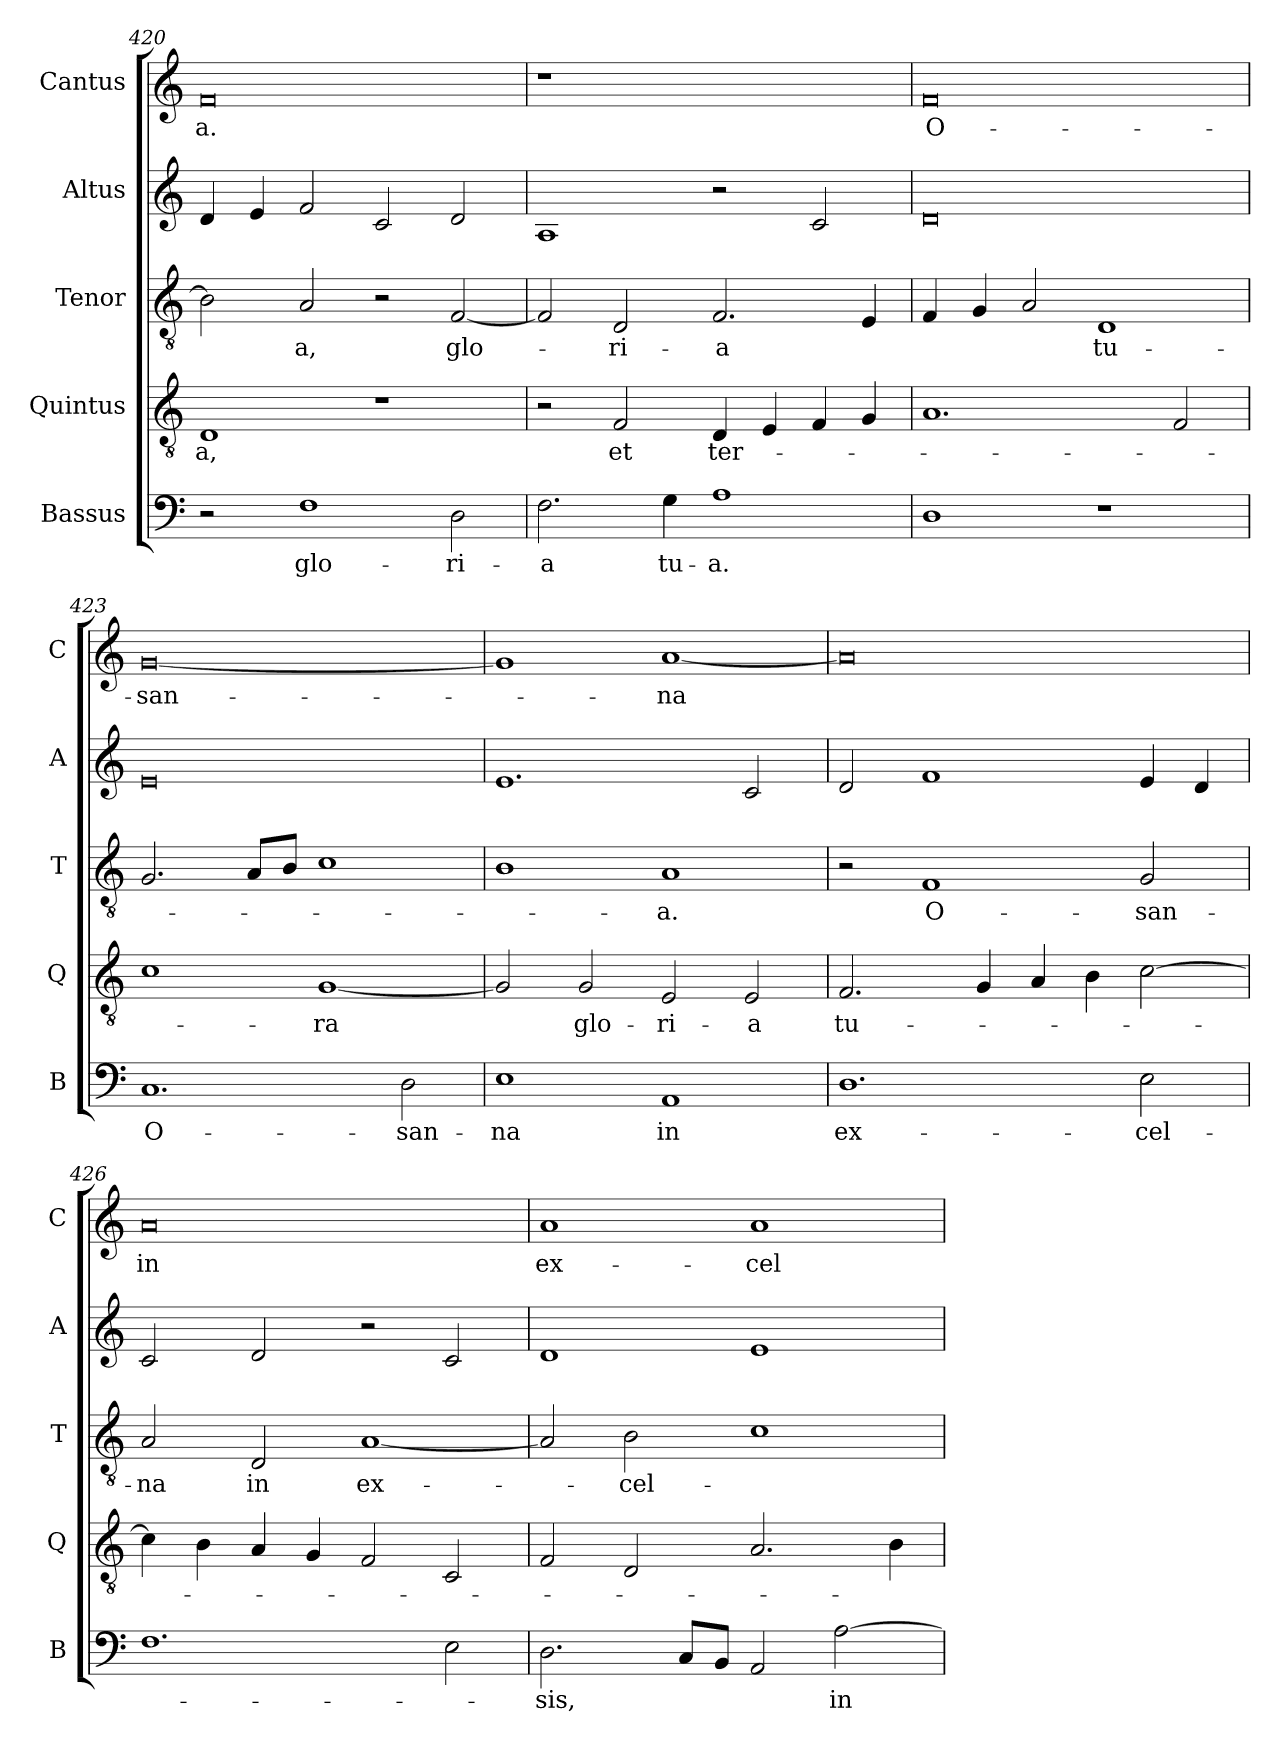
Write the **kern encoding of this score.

**kern	**text	**kern	**text	**kern	**text	**kern	**kern	**text
*part5	*part5	*part4	*part4	*part3	*part3	*part2	*part1	*part1
*staff5	*staff5	*staff4	*staff4	*staff3	*staff3	*staff2	*staff1	*staff1
*I"Bassus	*	*I"Quintus	*	*I"Tenor	*	*I"Altus	*I"Cantus	*
*I'B	*	*I'Q	*	*I'T	*	*I'A	*I'C	*
*clefF4	*	*clefGv2	*	*clefGv2	*	*clefG2	*clefG2	*
*k[]	*	*k[]	*	*k[]	*	*k[]	*k[]	*
*C:	*	*C:	*	*C:	*	*C:	*C:	*
=420	=420	=420	=420	=420	=420	=420	=420	=420
!	!	!	!LO:LY:b	!	!	!	!	!LO:LY:b
2r	.	1D	-a,	2B\]	.	4d/	0f	-a.
.	.	.	.	.	.	4e/	.	.
!	!LO:LY:b	!	!	!	!LO:LY:b	!	!	!
1F	glo-	.	.	2A/	-a,	2f/	.	.
.	.	1r	.	2r	.	2c/	.	.
!	!LO:LY:b	!	!	!	!LO:LY:b	!	!	!
2D\	-ri-	.	.	[2F/	glo-	2d/	.	.
=421	=421	=421	=421	=421	=421	=421	=421	=421
!	!LO:LY:b	!	!	!	!	!	!	!
2.F\	-a	2r	.	2F/]	.	1A	1r	.
!	!	!	!LO:LY:b	!	!LO:LY:b	!	!	!
.	.	2F/	et	2D/	-ri-	.	.	.
!	!LO:LY:b	!	!	!	!	!	!	!
4G\	tu-	.	.	.	.	.	.	.
!	!LO:LY:b	!	!LO:LY:b	!	!LO:LY:b	!	!	!
1A	-a.	4D/	ter-	2.F/	-a	2r	1ryy	.
.	.	4E/	.	.	.	.	.	.
.	.	4F/	.	.	.	2c/	.	.
.	.	4G/	.	4E/	.	.	.	.
!!LO:LB:g=z
=422	=422	=422	=422	=422	=422	=422	=422	=422
!	!	!	!	!	!	!	!	!LO:LY:b
1D	.	1.A	.	4F/	.	0d	0f	O-
.	.	.	.	4G/	.	.	.	.
.	.	.	.	2A/	.	.	.	.
!	!	!	!	!	!LO:LY:b	!	!	!
1r	.	.	.	1D	tu-	.	.	.
.	.	2F/	.	.	.	.	.	.
=423	=423	=423	=423	=423	=423	=423	=423	=423
!	!LO:LY:b	!	!	!	!	!	!	!LO:LY:b
1.C	O-	1c	.	2.G/	.	0e	[0g	-san-
.	.	.	.	8A/L	.	.	.	.
.	.	.	.	8B/J	.	.	.	.
!	!	!	!LO:LY:b	!	!	!	!	!
.	.	[1G	-ra	1c	.	.	.	.
!	!LO:LY:b	!	!	!	!	!	!	!
2D\	-san-	.	.	.	.	.	.	.
=424	=424	=424	=424	=424	=424	=424	=424	=424
!	!LO:LY:b	!	!	!	!	!	!	!
1E	-na	2G/]	.	1B	.	1.e	1g]	.
!	!	!	!LO:LY:b	!	!	!	!	!
.	.	2G/	glo-	.	.	.	.	.
!	!LO:LY:b	!	!LO:LY:b	!	!LO:LY:b	!	!	!LO:LY:b
1AA	in	2E/	-ri-	1A	-a.	.	[1a	-na
!	!	!	!LO:LY:b	!	!	!	!	!
.	.	2E/	-a	.	.	2c/	.	.
=425	=425	=425	=425	=425	=425	=425	=425	=425
!	!LO:LY:b	!	!LO:LY:b	!	!	!	!	!
1.D	ex-	2.F/	tu-	2r	.	2d/	0a]	.
!	!	!	!	!	!LO:LY:b	!	!	!
.	.	.	.	1F	O-	1f	.	.
.	.	4G/	.	.	.	.	.	.
.	.	4A/	.	.	.	.	.	.
.	.	4B\	.	.	.	.	.	.
!	!LO:LY:b	!	!	!	!LO:LY:b	!	!	!
2E\	-cel-	[2c\	.	2G/	-san-	4e/	.	.
.	.	.	.	.	.	4d/	.	.
=426	=426	=426	=426	=426	=426	=426	=426	=426
!	!	!	!	!	!LO:LY:b	!	!	!LO:LY:b
1.F	.	4c\]	.	2A/	-na	2c/	0a	in
.	.	4B\	.	.	.	.	.	.
!	!	!	!	!	!LO:LY:b	!	!	!
.	.	4A/	.	2D/	in	2d/	.	.
.	.	4G/	.	.	.	.	.	.
!	!	!	!	!	!LO:LY:b	!	!	!
.	.	2F/	.	[1A	ex-	2r	.	.
2E\	.	2C/	.	.	.	2c/	.	.
!!LO:PB:g=z
=427	=427	=427	=427	=427	=427	=427	=427	=427
!	!LO:LY:b	!	!	!	!	!	!	!LO:LY:b
2.D\	-sis,	2F/	.	2A/]	.	1d	1a	ex-
!	!	!	!	!	!LO:LY:b	!	!	!
.	.	2D/	.	2B\	-cel-	.	.	.
8C/L	.	.	.	.	.	.	.	.
8BB/J	.	.	.	.	.	.	.	.
!	!	!	!	!	!	!	!	!LO:LY:b
2AA/	.	2.A/	.	1c	.	1e	1a	-cel-
!	!LO:LY:b	!	!	!	!	!	!	!
[2A\	in	.	.	.	.	.	.	.
.	.	4B\	.	.	.	.	.	.
=	=	=	=	=	=	=	=	=
*-	*-	*-	*-	*-	*-	*-	*-	*-
